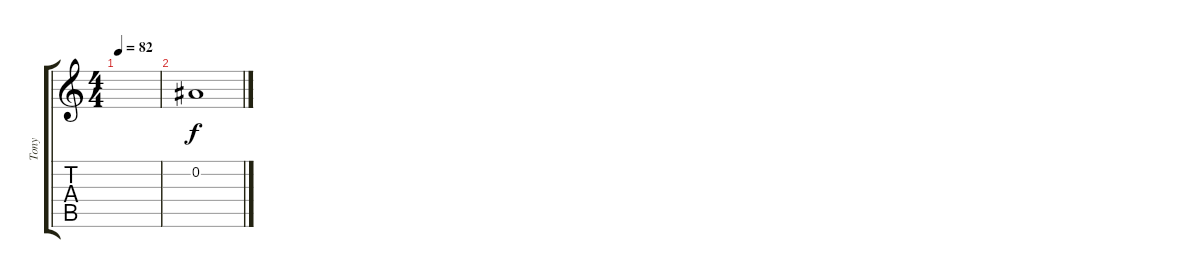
\track ("Tony" "Tony") {instrument distortionguitar}
\staff {score tabs}
\tuning (Eb4 Bb3 Gb3 Db3 Ab2 Eb2) {hide}
\ts (4 4)
\tempo 82
\clef g2
\ks c
|
0.2.1
